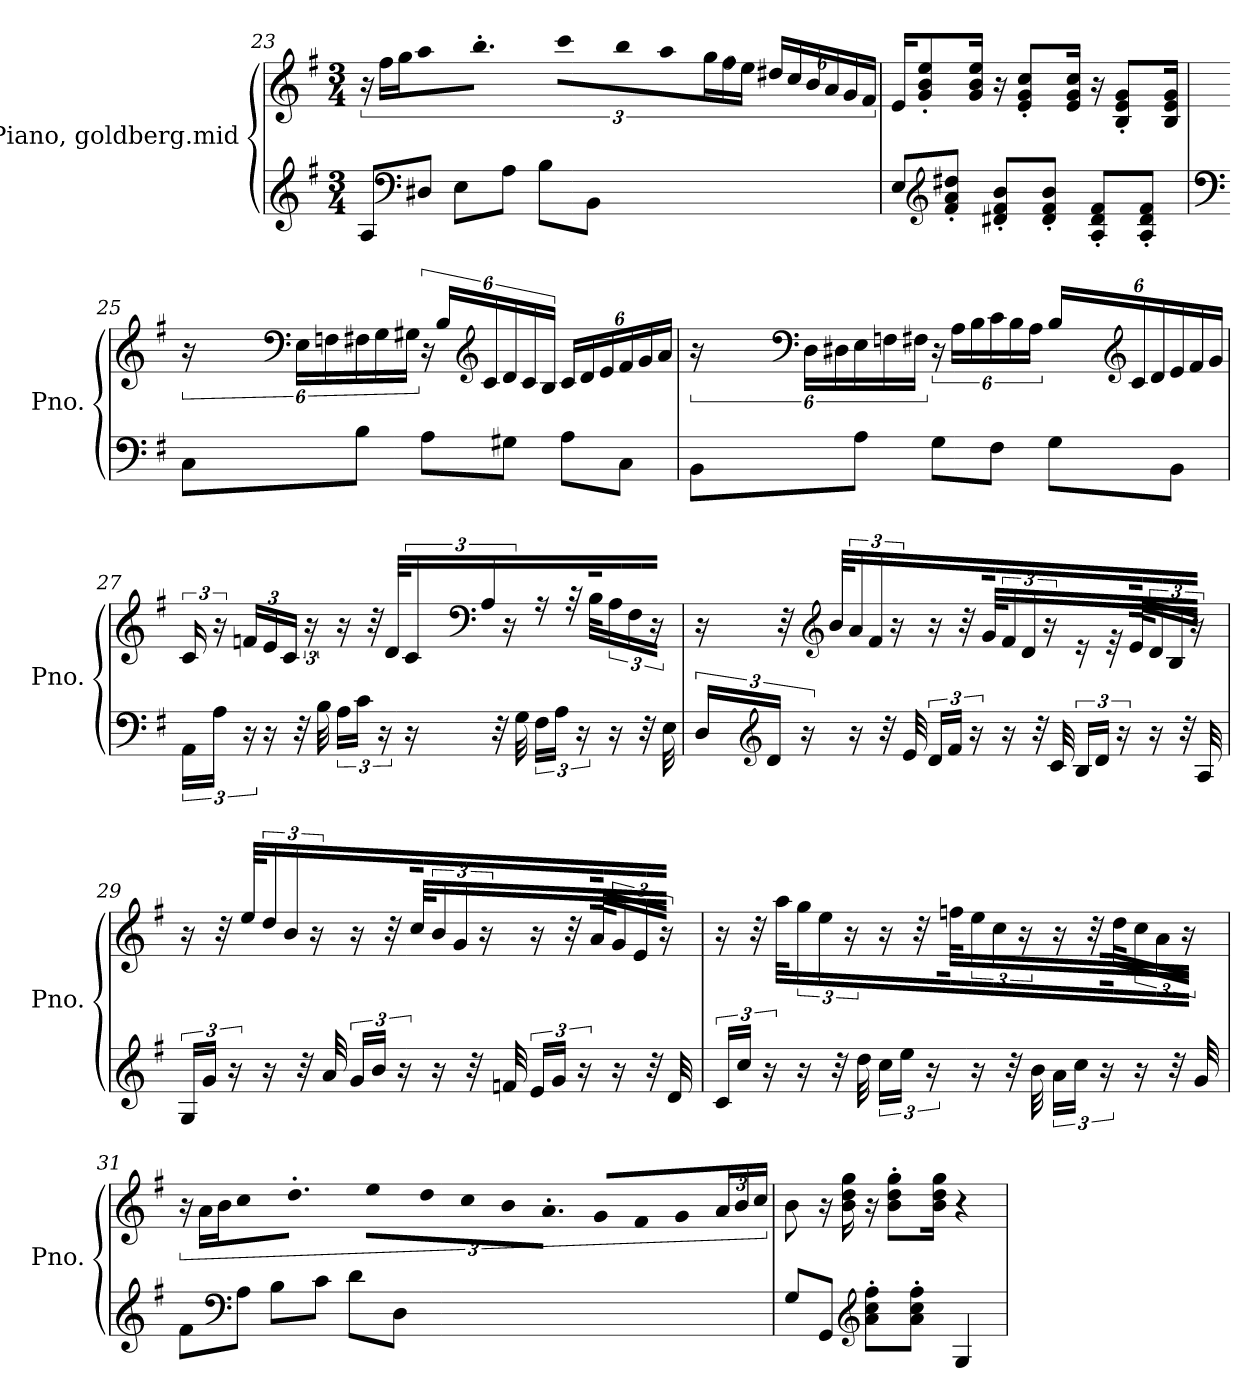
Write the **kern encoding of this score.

**kern	**kern
*part2	*part1
*staff2	*staff1
*I"Piano, goldberg.mid	*I"Piano, goldberg.mid
*I'Pno.	*I'Pno.
*clefG2	*clefG2
*k[f#]	*k[f#]
*M3/4	*M3/4
=23	=23
8A/L	24r
.	24ff#\LL
.	24gg\
*clefF4	*
8D#X/J	32aa\K
.	16.bb'\JJ
8E\L	32ccc\KLL
.	16bb\
.	32aa\K
*	*Xbrackettup
8A\J	24gg\
.	24ff#\
.	24ee\JJ
8B\L	24dd#X/LL
.	24cc/
.	24b/
8BB\J	24a/
.	24g/
.	24f#/JJ
=24	=24
8E/L	16e/KL
.	8g/' 8b/' 8ee/'
*clefG2	*
8f#/' 8a/' 8dd#X/'J	.
.	16g/ 16b/ 16ee/Jk
8d#X/' 8f#/' 8b/'L	16r
.	8e/' 8g/' 8cc/'L
8d#/' 8f#/' 8b/'J	.
.	16e/ 16g/ 16cc/Jk
8A/' 8d#/' 8f#/'L	16r
.	8B/' 8e/' 8g/'L
8A/' 8d#/' 8f#/'J	.
.	16B/ 16e/ 16g/Jk
!!LO:LB:g=z
=25	=25
*clefF4	*
*	*brackettup
8C\L	24r
*	*clefF4
.	24E\LL
.	24Fn\
*	*Xbrackettup
8B\J	24F#X\
.	24G\
.	24G#X\JJ
*	*brackettup
8A\L	24r
.	24B/LL
*	*clefG2
.	24c/
*	*Xbrackettup
8G#X\J	24d/
.	24c/
.	24B/JJ
8A\L	24c/LL
.	24d/
.	24e/
8C\J	24f#/
.	24g/
.	24a/JJ
!!LO:PB:g=z
=26	=26
*	*brackettup
8BB\L	24r
*	*clefF4
.	24D\LL
.	24D#X\
*	*Xbrackettup
8A\J	24E\
.	24Fn\
.	24F#X\JJ
*	*brackettup
8G\L	24r
.	24A\LL
.	24B\
*	*Xbrackettup
8F#\J	24c\
.	24B\
.	24A\JJ
8G\L	24B/LL
*	*clefG2
.	24c/
.	24d/
8BB\J	24e/
.	24f#/
.	24g/JJ
=27	=27
*	*brackettup
24AA\LL	24c/
24A\JJ	24r
24r	24fn/LL
16r	24e/
.	24c/JJ
32r	.
.	24r
32B\	.
24A\LL	16r
24c\JJ	.
.	32r
24r	.
.	32d/KLL
16r	24c/
*	*clefF4
.	24A/JJ
32r	.
.	24r
32G\	.
24F#\LL	16r
24A\JJ	.
.	32r
24r	.
.	32B\KLL
16r	24A\
.	24F#\JJ
32r	.
.	24r
32E\	.
!!LO:LB:g=z
=28	=28
24D/LL	16r
*clefG2	*
24d/JJ	.
.	32r
24r	.
*	*clefG2
.	32b/KLL
16r	24a/
.	24f#/JJ
32r	.
.	24r
32e/	.
24d/LL	16r
24f#/JJ	.
.	32r
24r	.
.	32g/KLL
16r	24f#/
.	24d/JJ
32r	.
.	24r
32c/	.
24B/LL	16r
24d/JJ	.
.	32r
24r	.
.	32e/KLL
16r	24d/
.	24B/JJ
32r	.
.	24r
32A/	.
!!LO:LB:g=z
=29	=29
24G/LL	16r
24g/JJ	.
.	32r
24r	.
.	32ee\KLL
16r	24dd\
.	24b\JJ
32r	.
.	24r
32a/	.
24g/LL	16r
24b/JJ	.
.	32r
24r	.
.	32cc/KLL
16r	24b/
.	24g/JJ
32r	.
.	24r
32fn/	.
24e/LL	16r
24g/JJ	.
.	32r
24r	.
.	32a/KLL
16r	24g/
.	24e/JJ
32r	.
.	24r
32d/	.
=30	=30
24c/LL	16r
24cc/JJ	.
.	32r
24r	.
.	32aa\KLL
16r	24gg\
.	24ee\JJ
32r	.
.	24r
32dd\	.
24cc\LL	16r
24ee\JJ	.
.	32r
24r	.
.	32ffn\KLL
16r	24ee\
.	24cc\JJ
32r	.
.	24r
32b\	.
24a\LL	16r
24cc\JJ	.
.	32r
24r	.
.	32dd\KLL
16r	24cc\
.	24a\JJ
32r	.
.	24r
32g/	.
!!LO:LB:g=z
=31	=31
8f#\L	24r
.	24a\LL
.	24b\
*clefF4	*
8A\J	32cc\K
.	16.dd'\JJ
8B\L	32ee\KLL
.	16dd\
.	32cc\L
8c\J	32b\J
.	16.a'\JJ
8d\L	32g/KLL
.	16f#/
.	32g/K
*	*Xbrackettup
8D\J	24a/
.	24b/
.	24cc/JJ
=32	=32
8G/L	8b\
8GG/J	16r
.	16b\ 16dd\ 16gg\
*clefG2	*
8a\' 8cc\' 8ff#\'L	16r
.	8b\' 8dd\' 8gg\'L
8a\' 8cc\' 8ff#\'J	.
.	16b\ 16dd\ 16gg\Jk
4G/	4r
=	=
*-	*-
